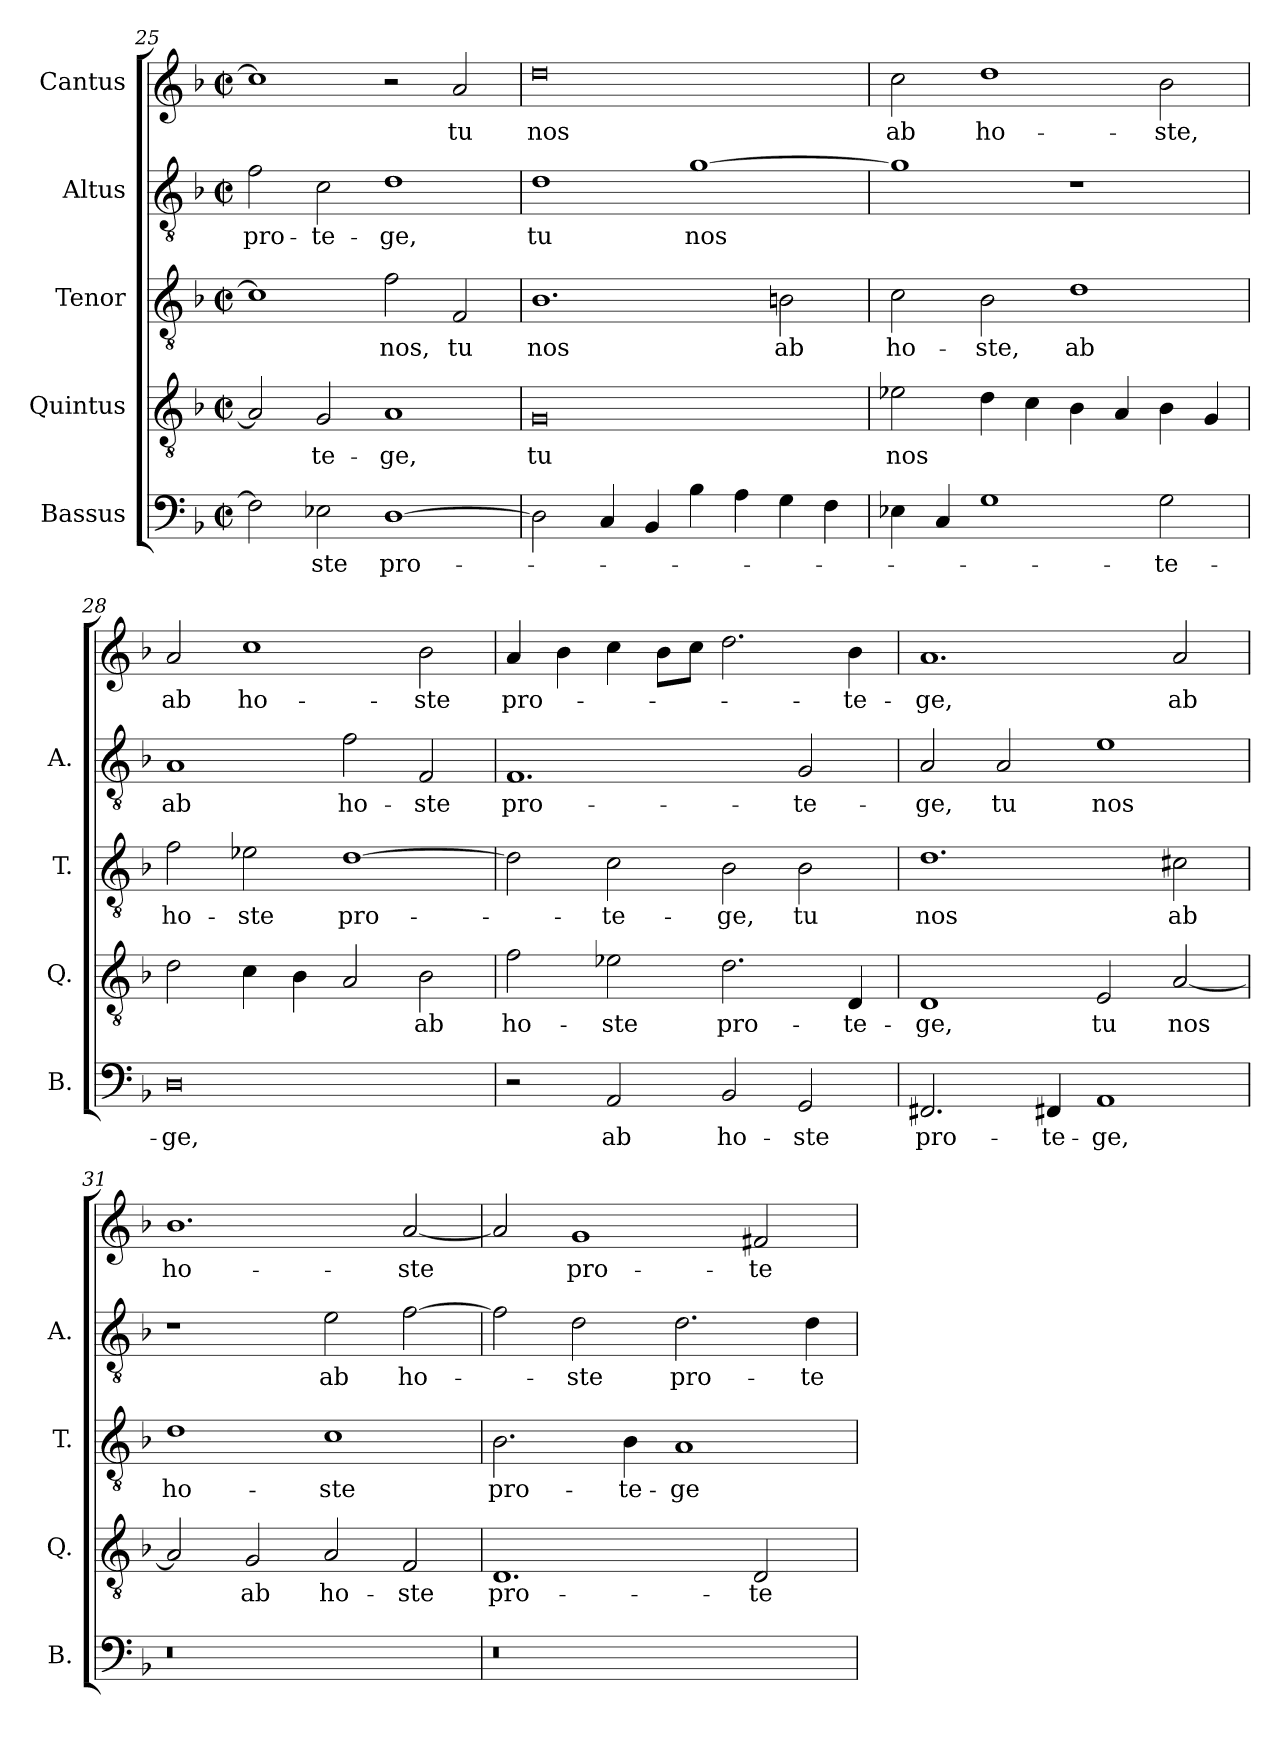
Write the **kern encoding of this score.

**kern	**text	**kern	**text	**kern	**text	**kern	**text	**kern	**text
*part5	*part5	*part4	*part4	*part3	*part3	*part2	*part2	*part1	*part1
*staff5	*staff5	*staff4	*staff4	*staff3	*staff3	*staff2	*staff2	*staff1	*staff1
*I"Bassus	*	*I"Quintus	*	*I"Tenor	*	*I"Altus	*	*I"Cantus	*
*I'B.	*	*I'Q.	*	*I'T.	*	*I'A.	*	*	*
*clefF4	*	*clefGv2	*	*clefGv2	*	*clefGv2	*	*clefG2	*
*k[b-]	*	*k[b-]	*	*k[b-]	*	*k[b-]	*	*k[b-]	*
*F:	*	*F:	*	*F:	*	*F:	*	*F:	*
*M2/2	*	*M2/2	*	*M2/2	*	*M2/2	*	*M2/2	*
*met(c|)	*	*met(c|)	*	*met(c|)	*	*met(c|)	*	*met(c|)	*
=25	=25	=25	=25	=25	=25	=25	=25	=25	=25
2F\]	.	2A/]	.	1c\]	.	2f\	pro-	1cc\]	.
2E-X\	-ste	2G/	-te-	.	.	2c\	-te-	.	.
[1D\	pro-	1A/	-ge,	2f\	nos,	1d\	-ge,	2r	.
.	.	.	.	2F/	tu	.	.	2a/	tu
=26	=26	=26	=26	=26	=26	=26	=26	=26	=26
2D\]	.	0G/	tu	1.B-\	nos	1d\	tu	0dd\	nos
4C/	.	.	.	.	.	.	.	.	.
4BB-/	.	.	.	.	.	.	.	.	.
4B-\	.	.	.	.	.	[1g\	nos	.	.
4A\	.	.	.	.	.	.	.	.	.
4G\	.	.	.	2Bn\	ab	.	.	.	.
4F\	.	.	.	.	.	.	.	.	.
=27	=27	=27	=27	=27	=27	=27	=27	=27	=27
4E-X\	.	2e-X\	nos	2c\	ho-	1g\]	.	2cc\	ab
4C/	.	.	.	.	.	.	.	.	.
1G\	.	4d\	.	2B-\	-ste,	.	.	1dd\	ho-
.	.	4c\	.	.	.	.	.	.	.
.	.	4B-\	.	1d\	ab	1r	.	.	.
.	.	4A/	.	.	.	.	.	.	.
2G\	-te-	4B-\	.	.	.	.	.	2b-\	-ste,
.	.	4G/	.	.	.	.	.	.	.
=28	=28	=28	=28	=28	=28	=28	=28	=28	=28
0D\	-ge,	2d\	.	2f\	ho-	1A/	ab	2a/	ab
.	.	4c\	.	2e-X\	-ste	.	.	1cc\	ho-
.	.	4B-\	.	.	.	.	.	.	.
.	.	2A/	.	[1d\	pro-	2f\	ho-	.	.
.	.	2B-\	ab	.	.	2F/	-ste	2b-\	-ste
=29	=29	=29	=29	=29	=29	=29	=29	=29	=29
2r	.	2f\	ho-	2d\]	.	1.F/	pro-	4a/	pro-
.	.	.	.	.	.	.	.	4b-\	.
2AA/	ab	2e-X\	-ste	2c\	-te-	.	.	4cc\	.
.	.	.	.	.	.	.	.	8b-\L	.
.	.	.	.	.	.	.	.	8cc\J	.
2BB-/	ho-	2.d\	pro-	2B-\	-ge,	.	.	2.dd\	.
2GG/	-ste	.	.	2B-\	tu	2G/	-te-	.	.
.	.	4D/	-te-	.	.	.	.	4b-\	-te-
=30	=30	=30	=30	=30	=30	=30	=30	=30	=30
2.FF#X/	pro-	1D/	-ge,	1.d\	nos	2A/	-ge,	1.a/	-ge,
.	.	.	.	.	.	2A/	tu	.	.
4FF#X/	-te-	.	.	.	.	.	.	.	.
1AA/	-ge,	2E/	tu	.	.	1e\	nos	.	.
.	.	[2A/	nos	2c#X\	ab	.	.	2a/	ab
=31	=31	=31	=31	=31	=31	=31	=31	=31	=31
!LO:N:vis=0	!	!	!	!	!	!	!	!	!
1r	.	2A/]	.	1d\	ho-	1r	.	1.b-\	ho-
.	.	2G/	ab	.	.	.	.	.	.
1ryy	.	2A/	ho-	1c\	-ste	2e\	ab	.	.
.	.	2F/	-ste	.	.	[2f\	ho-	[2a/	-ste
=32	=32	=32	=32	=32	=32	=32	=32	=32	=32
!LO:N:vis=0	!	!	!	!	!	!	!	!	!
1r	.	1.D/	pro-	2.B-\	pro-	2f\]	.	2a/]	.
.	.	.	.	.	.	2d\	-ste	1g/	pro-
.	.	.	.	4B-\	-te-	.	.	.	.
1ryy	.	.	.	1A/	-ge	2.d\	pro-	.	.
.	.	2D/	-te-	.	.	.	.	2f#X/	-te-
.	.	.	.	.	.	4d\	-te-	.	.
=	=	=	=	=	=	=	=	=	=
*-	*-	*-	*-	*-	*-	*-	*-	*-	*-
